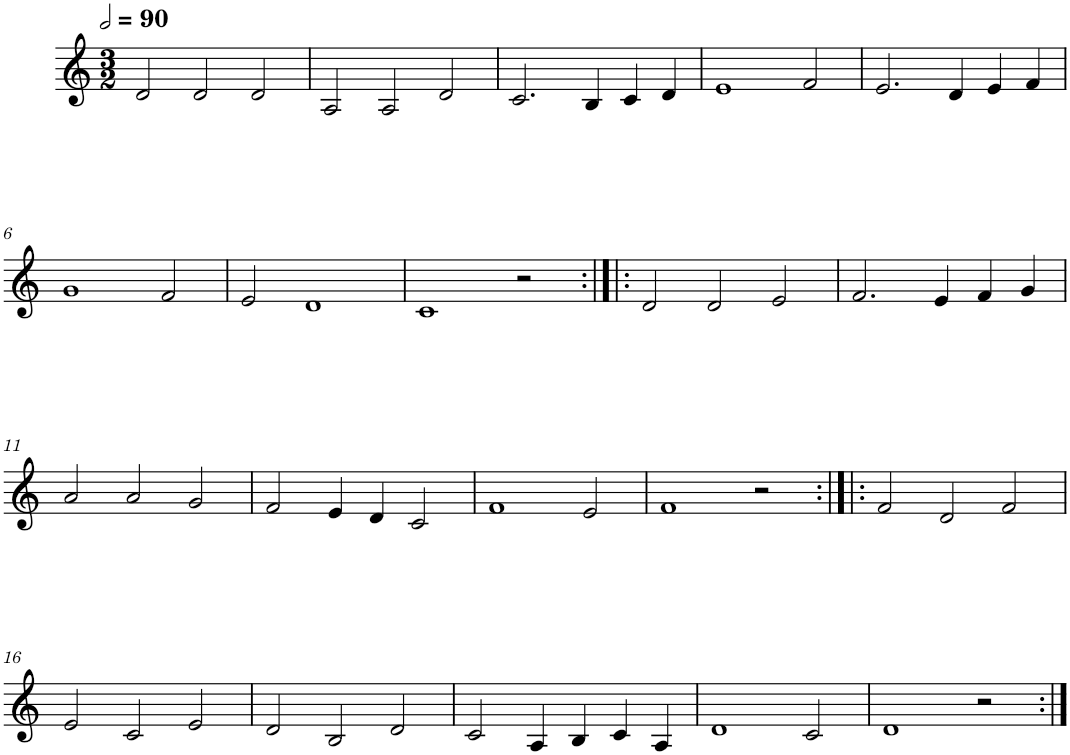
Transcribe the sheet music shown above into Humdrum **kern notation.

**kern
*part1
*staff1
*I"Quatre parties
*clefG2
*k[]
*M3/2
*MM180
=1
2d/
2d/
2d/
=2
2A/
2A/
2d/
=3
2.c/
4B/
4c/
4d/
=4
1e
2f/
=5
2.e/
4d/
4e/
4f/
!!LO:LB:g=z
=6
1g
2f/
=7
2e/
1d
=8
1c
2r
=9:|!|:
2d/
2d/
2e/
=10
2.f/
4e/
4f/
4g/
!!LO:LB:g=z
=11
2a/
2a/
2g/
=12
2f/
4e/
4d/
2c/
=13
1f
2e/
=14
1f
2r
=15:|!|:
2f/
2d/
2f/
!!LO:LB:g=z
=16
2e/
2c/
2e/
=17
2d/
2B/
2d/
=18
2c/
4A/
4B/
4c/
4A/
=19
1d
2c/
=20
1d
2r
=:|!
*-
